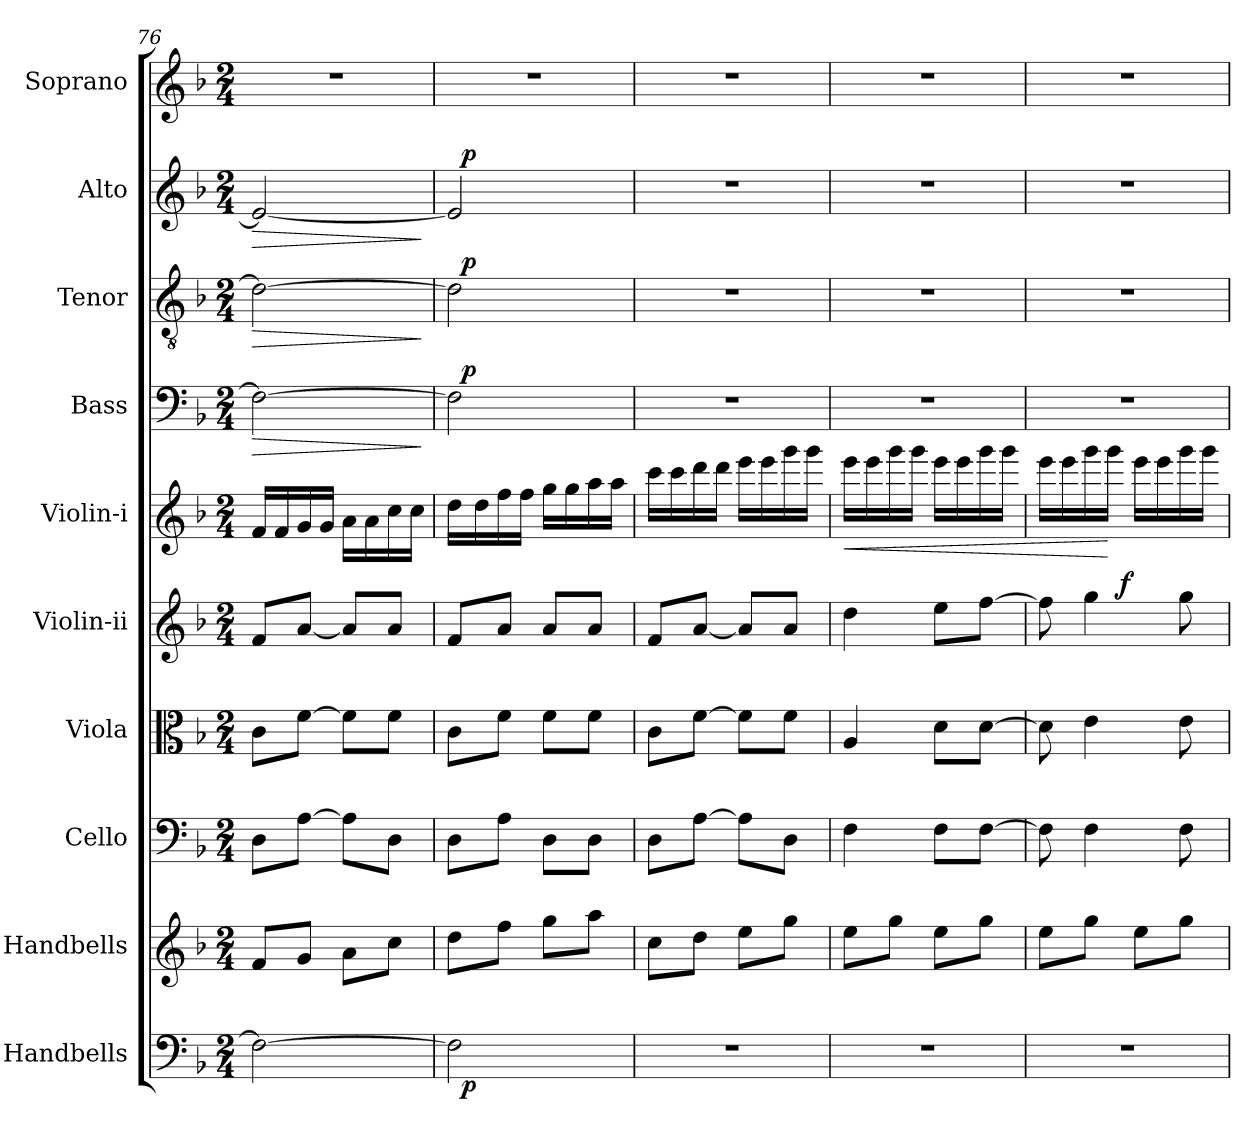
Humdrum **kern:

**kern	**dynam	**kern	**kern	**kern	**kern	**dynam	**kern	**dynam	**kern	**text	**dynam	**kern	**text	**dynam	**kern	**text	**dynam	**kern
*part10	*part10	*part9	*part8	*part7	*part6	*part6	*part5	*part5	*part4	*part4	*part4	*part3	*part3	*part3	*part2	*part2	*part2	*part1
*staff10	*staff10	*staff9	*staff8	*staff7	*staff6	*staff6	*staff5	*staff5	*staff4	*staff4	*staff4	*staff3	*staff3	*staff3	*staff2	*staff2	*staff2	*staff1
*I"Handbells	*	*I"Handbells	*I"Cello	*I"Viola	*I"Violin-ii	*	*I"Violin-i	*	*I"Bass	*	*	*I"Tenor	*	*	*I"Alto	*	*	*I"Soprano
*	*	*	*	*I'Vla.	*I'Vln.-ii	*	*I'Vln.-i	*	*I'B	*	*	*I'T	*	*	*I'A	*	*	*I'S
*clefF4	*	*clefG2	*clefF4	*clefC3	*clefG2	*	*clefG2	*	*clefF4	*	*	*clefGv2	*	*	*clefG2	*	*	*clefG2
*k[b-]	*	*k[b-]	*k[b-]	*k[b-]	*k[b-]	*	*k[b-]	*	*k[b-]	*	*	*k[b-]	*	*	*k[b-]	*	*	*k[b-]
*F:	*	*F:	*F:	*F:	*F:	*	*F:	*	*F:	*	*	*F:	*	*	*F:	*	*	*F:
*M2/4	*	*M2/4	*M2/4	*M2/4	*M2/4	*	*M2/4	*	*M2/4	*	*	*M2/4	*	*	*M2/4	*	*	*M2/4
=76	=76	=76	=76	=76	=76	=76	=76	=76	=76	=76	=76	=76	=76	=76	=76	=76	=76	=76
!	!	!	!	!	!	!	!	!	!	!	!LO:HP:b	!	!	!LO:HP:b	!	!	!LO:HP:b	!LO:N:vis=1
2F\_	.	8f/L	8D\L	8c\L	8f/L	.	16f/LL	.	2F\_	.	>	2d\_	.	>	2e/_	.	>	2r
.	.	.	.	.	.	.	16f/	.	.	.	.	.	.	.	.	.	.	.
.	.	8g/J	[>8A\J	[>8f\J	[<8a/J	.	16g/	.	.	.	.	.	.	.	.	.	.	.
.	.	.	.	.	.	.	16g/JJ	.	.	.	.	.	.	.	.	.	.	.
.	.	8a\L	8A\L]	8f\L]	8a/L]	.	16a\LL	.	.	.	.	.	.	.	.	.	.	.
.	.	.	.	.	.	.	16a\	.	.	.	.	.	.	.	.	.	.	.
.	.	8cc\J	8D\J	8f\J	8a/J	.	16cc\	.	.	.	.	.	.	.	.	.	.	.
.	.	.	.	.	.	.	16cc\JJ	.	.	.	.	.	.	.	.	.	.	.
.	.	.	.	.	.	.	.	.	.	.	]	.	.	]	.	.	]	.
=77	=77	=77	=77	=77	=77	=77	=77	=77	=77	=77	=77	=77	=77	=77	=77	=77	=77	=77
!	!	!	!	!	!	!	!	!	!	!	!	!	!	!	!	!	!	!LO:N:vis=1
*^	*	*	*	*	*	*	*	*	*^	*	*	*^	*	*	*^	*	*	*
2F\]	32ryy	.	8dd\L	8D\L	8c\L	8f/L	.	16dd\LL	.	2F\]	32ryy	.	.	2d\]	32ryy	.	.	2e/]	32ryy	.	.	2r
!	!	!LO:DY:b	!	!	!	!	!	!	!	!	!	!	!LO:DY:a	!	!	!	!LO:DY:a	!	!	!	!LO:DY:a	!
.	4...ryy	p	.	.	.	.	.	.	.	.	4...ryy	.	p	.	4...ryy	.	p	.	4...ryy	.	p	.
.	.	.	.	.	.	.	.	16dd\	.	.	.	.	.	.	.	.	.	.	.	.	.	.
.	.	.	8ff\J	8A\J	8f\J	8a/J	.	16ff\	.	.	.	.	.	.	.	.	.	.	.	.	.	.
.	.	.	.	.	.	.	.	16ff\JJ	.	.	.	.	.	.	.	.	.	.	.	.	.	.
.	.	.	8gg\L	8D\L	8f\L	8a/L	.	16gg\LL	.	.	.	.	.	.	.	.	.	.	.	.	.	.
.	.	.	.	.	.	.	.	16gg\	.	.	.	.	.	.	.	.	.	.	.	.	.	.
.	.	.	8aa\J	8D\J	8f\J	8a/J	.	16aa\	.	.	.	.	.	.	.	.	.	.	.	.	.	.
.	.	.	.	.	.	.	.	16aa\JJ	.	.	.	.	.	.	.	.	.	.	.	.	.	.
=78	=78	=78	=78	=78	=78	=78	=78	=78	=78	=78	=78	=78	=78	=78	=78	=78	=78	=78	=78	=78	=78	=78
!LO:N:vis=1	!	!	!	!	!	!	!	!	!	!LO:N:vis=1	!	!	!	!LO:N:vis=1	!	!	!	!LO:N:vis=1	!	!	!	!LO:N:vis=1
*	*	*	*	*	*	*	*	*	*	*v	*v	*	*	*	*	*	*	*v	*v	*	*	*
*v	*v	*	*	*	*	*	*	*	*	*	*	*	*v	*v	*	*	*	*	*	*
2r	.	8cc\L	8D\L	8c\L	8f/L	.	16ccc\LL	.	2r	.	.	2r	.	.	2r	.	.	2r
.	.	.	.	.	.	.	16ccc\	.	.	.	.	.	.	.	.	.	.	.
.	.	8dd\J	[>8A\J	[>8f\J	[<8a/J	.	16ddd\	.	.	.	.	.	.	.	.	.	.	.
.	.	.	.	.	.	.	16ddd\JJ	.	.	.	.	.	.	.	.	.	.	.
.	.	8ee\L	8A\L]	8f\L]	8a/L]	.	16eee\LL	.	.	.	.	.	.	.	.	.	.	.
.	.	.	.	.	.	.	16eee\	.	.	.	.	.	.	.	.	.	.	.
.	.	8gg\J	8D\J	8f\J	8a/J	.	16ggg\	.	.	.	.	.	.	.	.	.	.	.
.	.	.	.	.	.	.	16ggg\JJ	.	.	.	.	.	.	.	.	.	.	.
!!LO:PB:g=z
=79	=79	=79	=79	=79	=79	=79	=79	=79	=79	=79	=79	=79	=79	=79	=79	=79	=79	=79
!LO:N:vis=1	!	!	!	!	!	!	!	!LO:HP:b	!LO:N:vis=1	!	!	!LO:N:vis=1	!	!	!LO:N:vis=1	!	!	!LO:N:vis=1
2r	.	8ee\L	4F\	4A/	4dd\	.	16eee\LL	<	2r	.	.	2r	.	.	2r	.	.	2r
.	.	.	.	.	.	.	16eee\	.	.	.	.	.	.	.	.	.	.	.
.	.	8gg\J	.	.	.	.	16ggg\	.	.	.	.	.	.	.	.	.	.	.
.	.	.	.	.	.	.	16ggg\JJ	.	.	.	.	.	.	.	.	.	.	.
.	.	8ee\L	8F\L	8d\L	8ee\L	.	16eee\LL	.	.	.	.	.	.	.	.	.	.	.
.	.	.	.	.	.	.	16eee\	.	.	.	.	.	.	.	.	.	.	.
.	.	8gg\J	[>8F\J	[>8d\J	[>8ff\J	.	16ggg\	.	.	.	.	.	.	.	.	.	.	.
.	.	.	.	.	.	.	16ggg\JJ	.	.	.	.	.	.	.	.	.	.	.
=80	=80	=80	=80	=80	=80	=80	=80	=80	=80	=80	=80	=80	=80	=80	=80	=80	=80	=80
!LO:N:vis=1	!	!	!	!	!	!	!	!	!LO:N:vis=1	!	!	!LO:N:vis=1	!	!	!LO:N:vis=1	!	!	!LO:N:vis=1
*	*	*	*	*	*^	*	*	*	*	*	*	*	*	*	*	*	*	*
2r	.	8ee\L	8F\]	8d\]	8ff\]	8..ryy	.	16eee\LL	.	2r	.	.	2r	.	.	2r	.	.	2r
.	.	.	.	.	.	.	.	16eee\	.	.	.	.	.	.	.	.	.	.	.
.	.	8gg\J	4F\	4e\	4gg\	.	.	16ggg\	.	.	.	.	.	.	.	.	.	.	.
.	.	.	.	.	.	.	.	16ggg\JJ	[	.	.	.	.	.	.	.	.	.	.
!	!	!	!	!	!	!	!LO:DY:a	!	!	!	!	!	!	!	!	!	!	!	!
.	.	.	.	.	.	4ryy	f	.	.	.	.	.	.	.	.	.	.	.	.
.	.	8ee\L	.	.	.	.	.	16eee\LL	.	.	.	.	.	.	.	.	.	.	.
.	.	.	.	.	.	.	.	16eee\	.	.	.	.	.	.	.	.	.	.	.
.	.	8gg\J	8F\	8e\	8gg\	.	.	16ggg\	.	.	.	.	.	.	.	.	.	.	.
.	.	.	.	.	.	.	.	16ggg\JJ	.	.	.	.	.	.	.	.	.	.	.
.	.	.	.	.	.	32ryy	.	.	.	.	.	.	.	.	.	.	.	.	.
*	*	*	*	*	*v	*v	*	*	*	*	*	*	*	*	*	*	*	*	*
=	=	=	=	=	=	=	=	=	=	=	=	=	=	=	=	=	=	=
*-	*-	*-	*-	*-	*-	*-	*-	*-	*-	*-	*-	*-	*-	*-	*-	*-	*-	*-
